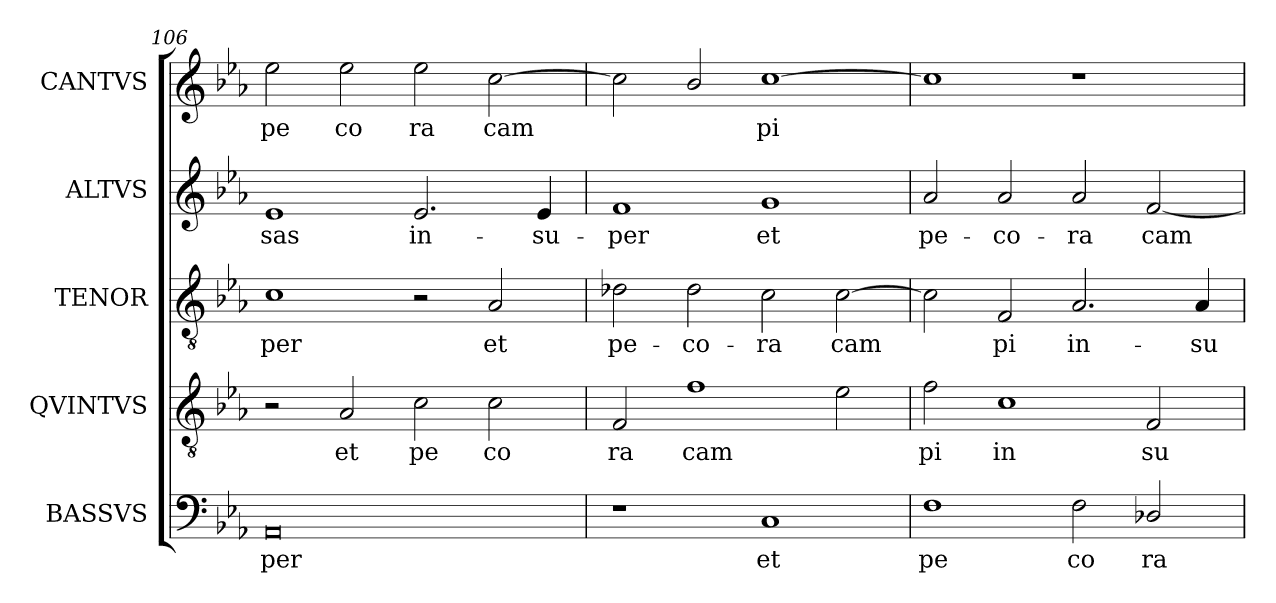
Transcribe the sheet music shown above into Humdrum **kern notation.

**kern	**text	**kern	**text	**kern	**text	**kern	**text	**kern	**text
*part5	*part5	*part4	*part4	*part3	*part3	*part2	*part2	*part1	*part1
*staff5	*staff5	*staff4	*staff4	*staff3	*staff3	*staff2	*staff2	*staff1	*staff1
*I"BASSVS	*	*I"QVINTVS	*	*I"TENOR	*	*I"ALTVS	*	*I"CANTVS	*
*clefF4	*	*clefGv2	*	*clefGv2	*	*clefG2	*	*clefG2	*
*k[b-e-a-]	*	*k[b-e-a-]	*	*k[b-e-a-]	*	*k[b-e-a-]	*	*k[b-e-a-]	*
*E-:	*	*E-:	*	*E-:	*	*E-:	*	*E-:	*
=106	=106	=106	=106	=106	=106	=106	=106	=106	=106
!	!LO:LY:b:cj	!	!	!	!LO:LY:b:cj	!	!LO:LY:b:cj	!	!LO:LY:b:cj
0AA-	per	2r	.	1c	-per	1e-	-sas	2ee-\	pe
!	!	!	!LO:LY:b:cj	!	!	!	!	!	!LO:LY:b:cj
.	.	2A-/	et	.	.	.	.	2ee-\	co
!	!	!	!LO:LY:b:cj	!	!	!	!LO:LY:b:cj	!	!LO:LY:b:cj
.	.	2c\	pe	2r	.	2.e-/	in-	2ee-\	ra
!	!	!	!LO:LY:b:cj	!	!LO:LY:b:cj	!	!	!	!LO:LY:b:cj
.	.	2c\	co	2A-/	et	.	.	[>2cc\	cam
!	!	!	!	!	!	!	!LO:LY:b:cj	!	!
.	.	.	.	.	.	4e-/	-su-	.	.
=107	=107	=107	=107	=107	=107	=107	=107	=107	=107
!	!	!	!LO:LY:b:cj	!	!LO:LY:b:cj	!	!LO:LY:b:cj	!	!LO:LY:b:cj
1r	.	2F/	ra	2d-X\	pe-	1f	-per	2cc\]	.
!	!	!	!LO:LY:b:cj	!	!LO:LY:b:cj	!	!	!	!LO:LY:b:cj
.	.	1f	cam	2d-\	-co-	.	.	2b-/	.
!	!LO:LY:b:cj	!	!	!	!LO:LY:b:cj	!	!LO:LY:b:cj	!	!LO:LY:b:cj
1C	et	.	.	2c\	-ra	1g	et	[>1cc	pi
!	!	!	!LO:LY:b:cj	!	!LO:LY:b:cj	!	!	!	!
.	.	2e-\	.	[>2c\	cam-	.	.	.	.
=108	=108	=108	=108	=108	=108	=108	=108	=108	=108
!	!LO:LY:b:cj	!	!LO:LY:b:cj	!	!LO:LY:b:cj	!	!LO:LY:b:cj	!	!LO:LY:b:cj
1F	pe	2f\	pi	2c\]	--	2a-/	pe-	1cc]	.
!	!	!	!LO:LY:b:cj	!	!LO:LY:b:cj	!	!LO:LY:b:cj	!	!
.	.	1c	in	2F/	-pi	2a-/	-co-	.	.
!	!LO:LY:b:cj	!	!	!	!LO:LY:b:cj	!	!LO:LY:b:cj	!	!
2F\	co	.	.	2.A-/	in-	2a-/	-ra	1r	.
!	!LO:LY:b:cj	!	!LO:LY:b:cj	!	!	!	!LO:LY:b:cj	!	!
2D-X/	ra	2F/	su	.	.	[<2f/	cam-	.	.
!	!	!	!	!	!LO:LY:b:cj	!	!	!	!
.	.	.	.	4A-/	-su-	.	.	.	.
=	=	=	=	=	=	=	=	=	=
*-	*-	*-	*-	*-	*-	*-	*-	*-	*-
